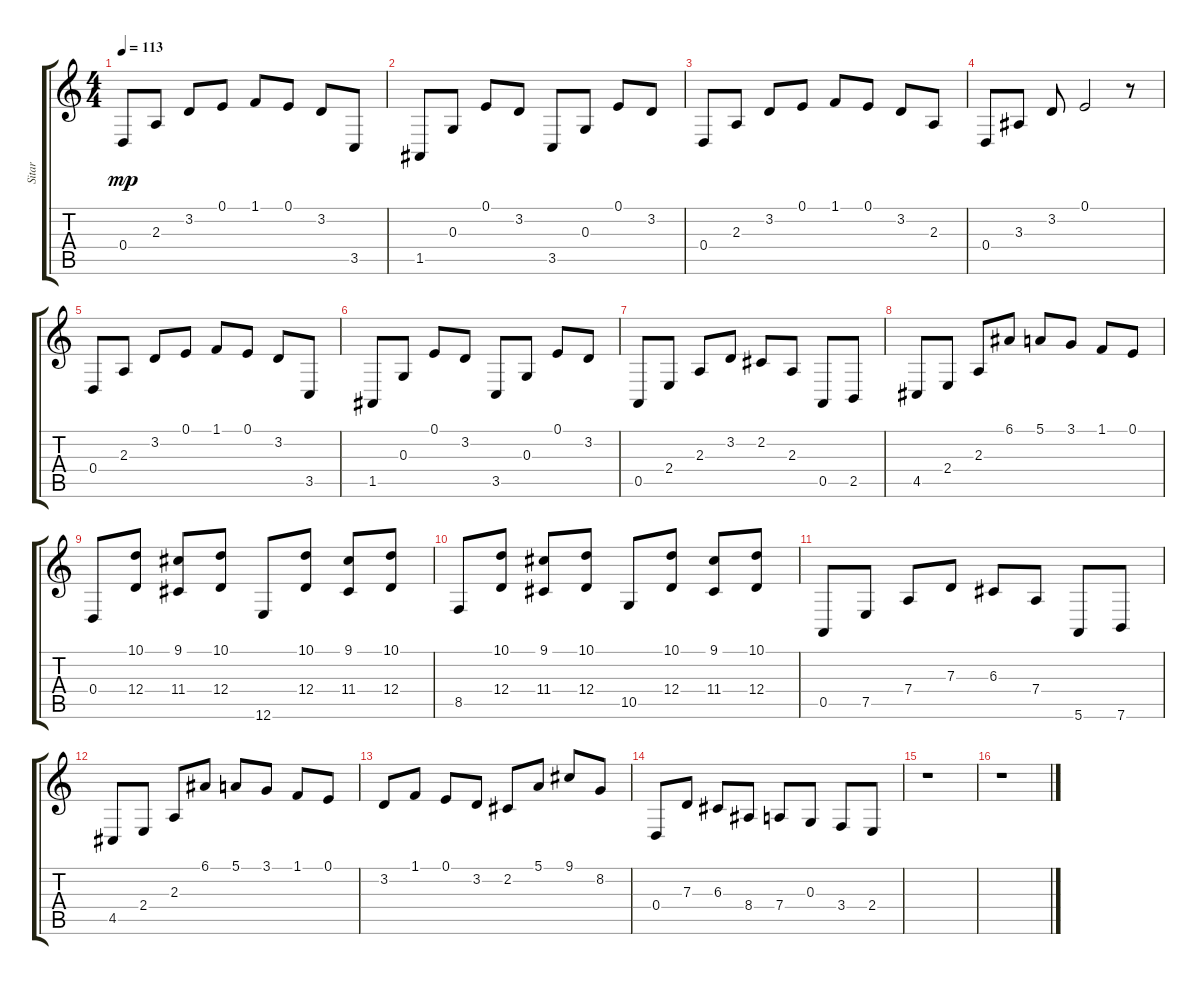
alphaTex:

\track ("Sitar" "Sitar") {instrument sitar}
\staff {score tabs}
\tuning (E4 B3 G3 D3 A2 E2) {hide}
\ts (4 4)
\tempo 113
\clef g2
\ks c
0.4.8{dy mp} 2.3.8 3.2.8 0.1.8 1.1.8 0.1.8 3.2.8 3.5.8 |
1.5.8 0.3.8 0.1.8 3.2.8 3.5.8 0.3.8 0.1.8 3.2.8 |
0.4.8 2.3.8 3.2.8 0.1.8 1.1.8 0.1.8 3.2.8 2.3.8 |
0.4.8 3.3.8 3.2.8 0.1.2 r.8 |
0.4.8 2.3.8 3.2.8 0.1.8 1.1.8 0.1.8 3.2.8 3.5.8 |
1.5.8 0.3.8 0.1.8 3.2.8 3.5.8 0.3.8 0.1.8 3.2.8 |
0.5.8 2.4.8 2.3.8 3.2.8 2.2.8 2.3.8 0.5.8 2.5.8 |
4.5.8 2.4.8 2.3.8 6.1.8 5.1.8 3.1.8 1.1.8 0.1.8 |
0.4.8 (10.1 12.4).8 (9.1 11.4).8 (10.1 12.4).8 12.6.8 (10.1 12.4).8 (9.1 11.4).8 (10.1 12.4).8 |
8.5.8 (10.1 12.4).8 (9.1 11.4).8 (10.1 12.4).8 10.5.8 (10.1 12.4).8 (9.1 11.4).8 (10.1 12.4).8 |
0.5.8 7.5.8 7.4.8 7.3.8 6.3.8 7.4.8 5.6.8 7.6.8 |
4.5.8 2.4.8 2.3.8 6.1.8 5.1.8 3.1.8 1.1.8 0.1.8 |
3.2.8 1.1.8 0.1.8 3.2.8 2.2.8 5.1.8 9.1.8 8.2.8 |
0.4.8 7.3.8 6.3.8 8.4.8 7.4.8 0.3.8 3.4.8 2.4.8 |
r.1 |
r.1
